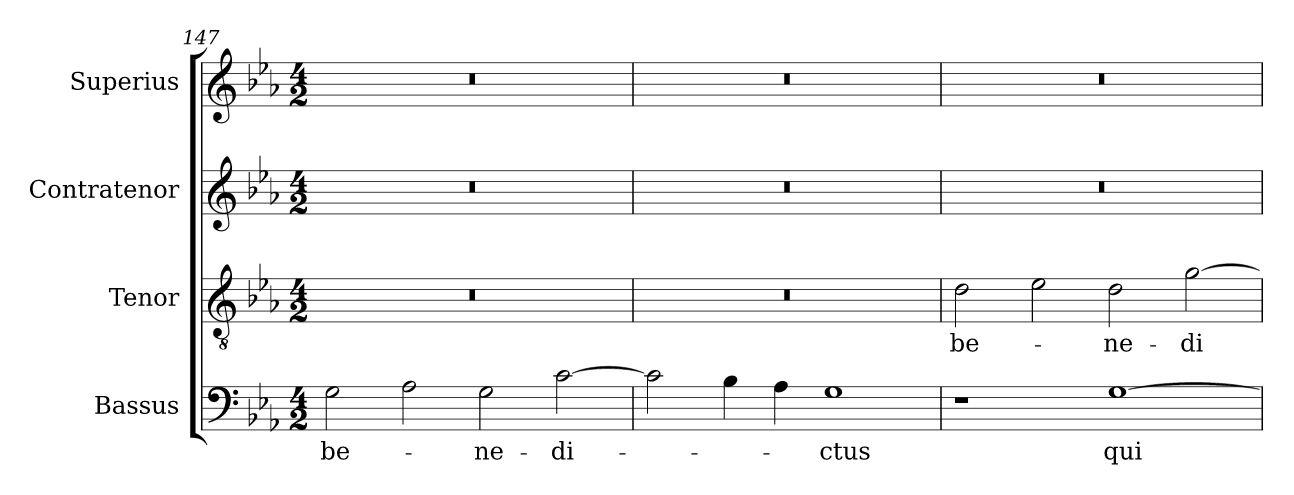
**kern	**text	**kern	**text	**kern	**kern
*part4	*part4	*part3	*part3	*part2	*part1
*staff4	*staff4	*staff3	*staff3	*staff2	*staff1
*I"Bassus	*	*I"Tenor	*	*I"Contratenor	*I"Superius
*I'B.	*	*I'T.	*	*	*
*clefF4	*	*clefGv2	*	*clefG2	*clefG2
*	*	*ITrd7c12	*	*ITrd7c12	*
*k[b-e-a-]	*	*k[b-e-a-]	*	*k[b-e-a-]	*k[b-e-a-]
*E-:	*	*E-:	*	*E-:	*E-:
*M4/2	*	*M4/2	*	*M4/2	*M4/2
=147	=147	=147	=147	=147	=147
!	!LO:LY:b:color=#000000	!LO:N:vis=1	!	!LO:N:vis=1	!LO:N:vis=1
2Gi\	be-	0r	.	0r	0r
2A-i\	.	.	.	.	.
!	!LO:LY:b:color=#000000	!	!	!	!
2Gi\	-ne-	.	.	.	.
!	!LO:LY:b:color=#000000	!	!	!	!
[>2ci\	-di-	.	.	.	.
=148	=148	=148	=148	=148	=148
!	!	!LO:N:vis=1	!	!LO:N:vis=1	!LO:N:vis=1
2ci\]	.	0r	.	0r	0r
4B-i\	.	.	.	.	.
4A-i\	.	.	.	.	.
!	!LO:LY:b:color=#000000	!	!	!	!
1Gi	-ctus	.	.	.	.
=149	=149	=149	=149	=149	=149
!	!	!	!LO:LY:b:color=#000000	!LO:N:vis=1	!LO:N:vis=1
1r	.	2Di\	be-	0r	0r
.	.	2E-i\	.	.	.
!	!LO:LY:b:color=#000000	!	!	!	!
!	!	!	!LO:LY:b:color=#000000	!	!
[>1Gi	qui	2Di\	-ne-	.	.
!	!	!	!LO:LY:b:color=#000000	!	!
.	.	[>2Gi\	-di-	.	.
=	=	=	=	=	=
*-	*-	*-	*-	*-	*-
